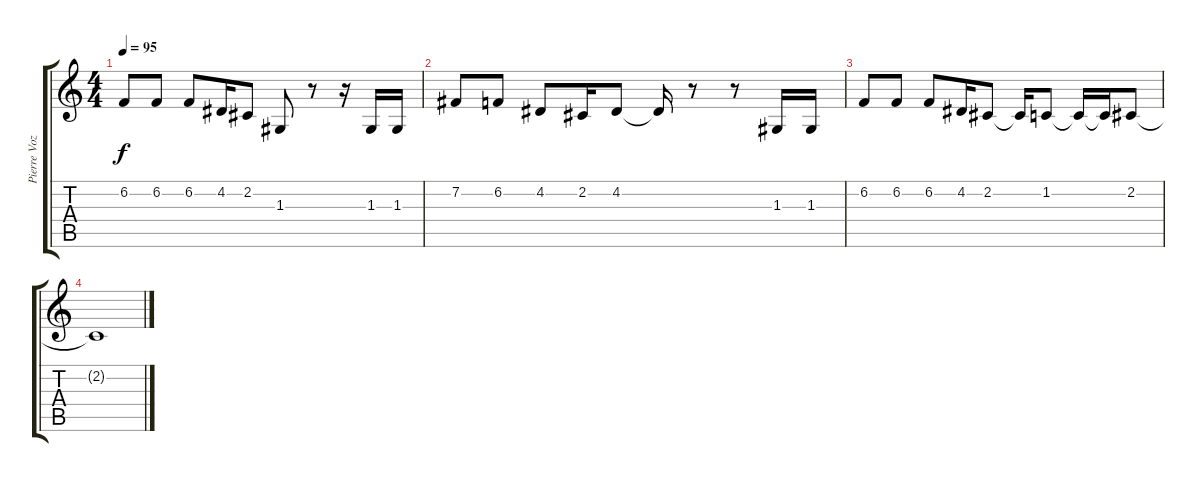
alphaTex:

\track ("Pierre Voz" "Pierre Voz") {instrument clarinet}
\staff {score tabs}
\tuning (E4 B3 G3 D3 A2 E2) {hide}
\ts (4 4)
\tempo 95
\clef g2
\ks c
6.2.8{dy f} 6.2.8 6.2.8 4.2.16 2.2.8 1.3.8 r.8 r.16 1.3.16 1.3.16 |
7.2.8 6.2.8 4.2.8 2.2.16 4.2.8 4.2{t}.16 r.8 r.8 1.3.16 1.3.16 |
6.2.8 6.2.8 6.2.8 4.2.16 2.2.8 2.2{t}.16 1.2.8 1.2{t}.16 1.2{t}.16 2.2.8 |
2.2{t}.1
